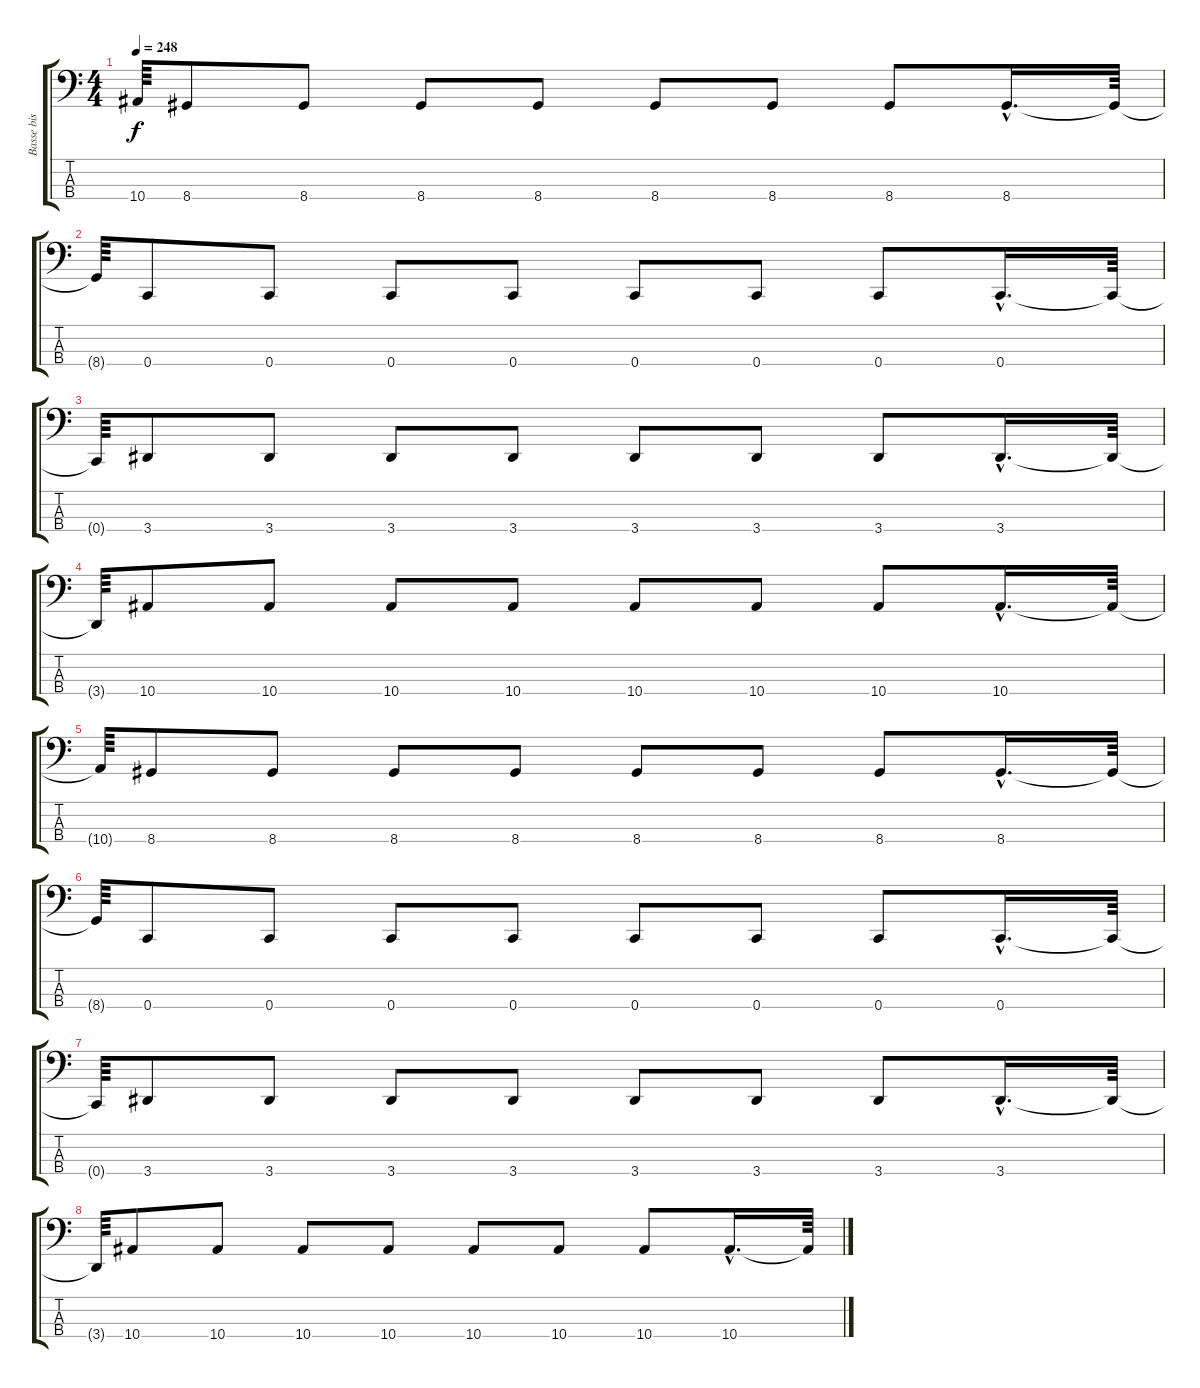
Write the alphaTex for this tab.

\track ("Basse bis Dr-C" "Basse bis ") {instrument synthbass2}
\staff {score tabs}
\tuning (F2 C2 G1 C1) {hide}
\ts (4 4)
\tempo 248
\clef f4
\ks c
10.4{t}.64{dy f} 8.4.8 8.4.8 8.4.8 8.4.8 8.4.8 8.4.8 8.4.8 8.4{hac}.16{d} 8.4{t}.64 |
8.4{t}.64 0.4.8 0.4.8 0.4.8 0.4.8 0.4.8 0.4.8 0.4.8 0.4{hac}.16{d} 0.4{t}.64 |
0.4{t}.64 3.4.8 3.4.8 3.4.8 3.4.8 3.4.8 3.4.8 3.4.8 3.4{hac}.16{d} 3.4{t}.64 |
3.4{t}.64 10.4.8 10.4.8 10.4.8 10.4.8 10.4.8 10.4.8 10.4.8 10.4{hac}.16{d} 10.4{t}.64 |
10.4{t}.64 8.4.8 8.4.8 8.4.8 8.4.8 8.4.8 8.4.8 8.4.8 8.4{hac}.16{d} 8.4{t}.64 |
8.4{t}.64 0.4.8 0.4.8 0.4.8 0.4.8 0.4.8 0.4.8 0.4.8 0.4{hac}.16{d} 0.4{t}.64 |
0.4{t}.64 3.4.8 3.4.8 3.4.8 3.4.8 3.4.8 3.4.8 3.4.8 3.4{hac}.16{d} 3.4{t}.64 |
3.4{t}.64 10.4.8 10.4.8 10.4.8 10.4.8 10.4.8 10.4.8 10.4.8 10.4{hac}.16{d} 10.4{t}.64
